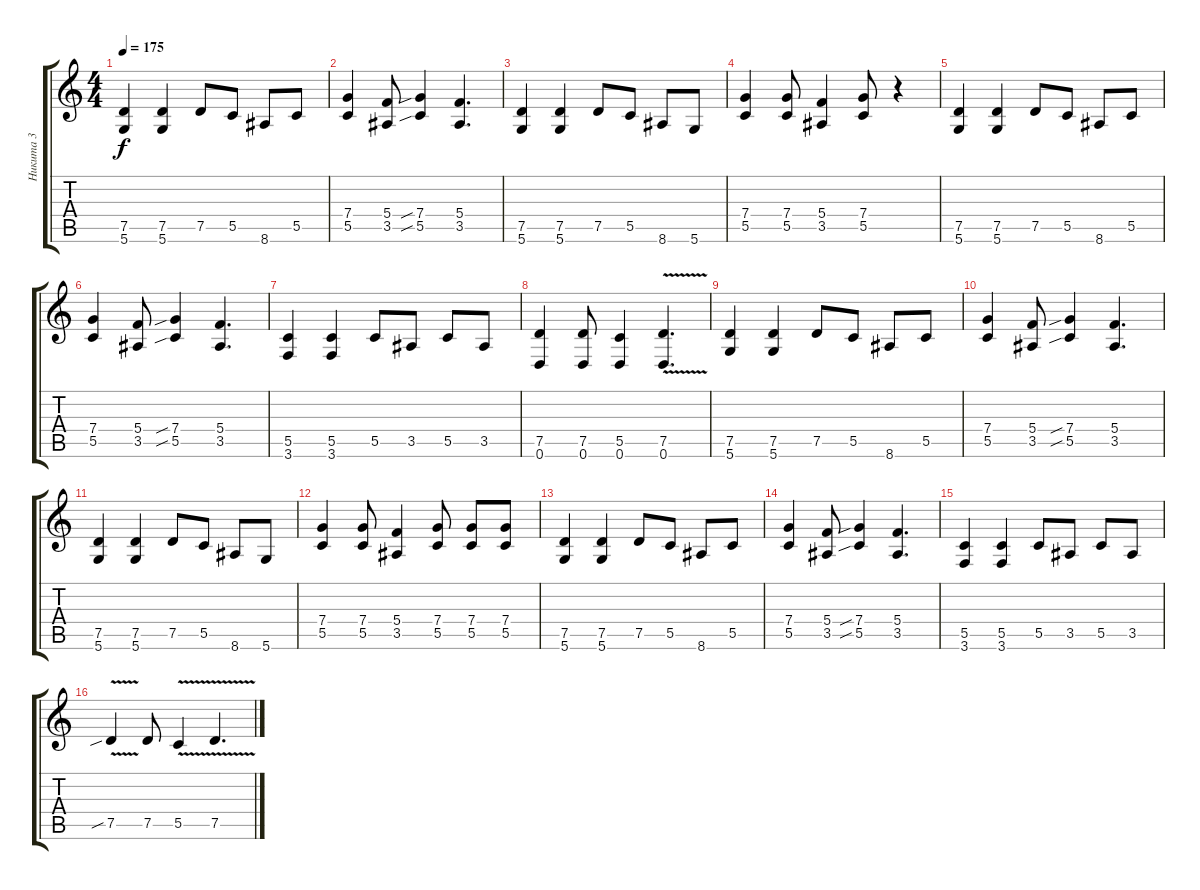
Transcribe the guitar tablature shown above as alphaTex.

\track ("Никита 3" "Никита 3") {instrument distortionguitar}
\staff {score tabs}
\tuning (D4 A3 F3 C3 G2 D2) {hide}
\ts (4 4)
\tempo 175
\clef g2
\ks c
(7.5 5.6).4{dy f} (7.5 5.6).4 7.5.8 5.5.8 8.6.8 5.5.8 |
(7.4 5.5).4 (5.4 3.5).8 (7.4{sib} 5.5{sib}).4 (5.4 3.5).4{d} |
(7.5 5.6).4 (7.5 5.6).4 7.5.8 5.5.8 8.6.8 5.6.8 |
(7.4 5.5).4 (7.4 5.5).8 (5.4 3.5).4 (7.4 5.5).8 r.4 |
(7.5 5.6).4 (7.5 5.6).4 7.5.8 5.5.8 8.6.8 5.5.8 |
(7.4 5.5).4 (5.4 3.5).8 (7.4{sib} 5.5{sib}).4 (5.4 3.5).4{d} |
(5.5 3.6).4 (5.5 3.6).4 5.5.8 3.5.8 5.5.8 3.5.8 |
(7.5 0.6).4 (7.5 0.6).8 (5.5 0.6).4 (7.5{v} 0.6).4{d} |
(7.5 5.6).4 (7.5 5.6).4 7.5.8 5.5.8 8.6.8 5.5.8 |
(7.4 5.5).4 (5.4 3.5).8 (7.4{sib} 5.5{sib}).4 (5.4 3.5).4{d} |
(7.5 5.6).4 (7.5 5.6).4 7.5.8 5.5.8 8.6.8 5.6.8 |
(7.4 5.5).4 (7.4 5.5).8 (5.4 3.5).4 (7.4 5.5).8 (7.4 5.5).8 (7.4 5.5).8 |
(7.5 5.6).4 (7.5 5.6).4 7.5.8 5.5.8 8.6.8 5.5.8 |
(7.4 5.5).4 (5.4 3.5).8 (7.4{sib} 5.5{sib}).4 (5.4 3.5).4{d} |
(5.5 3.6).4 (5.5 3.6).4 5.5.8 3.5.8 5.5.8 3.5.8 |
7.5{v sib}.4 7.5.8 5.5{v}.4 7.5{v}.4{d}
